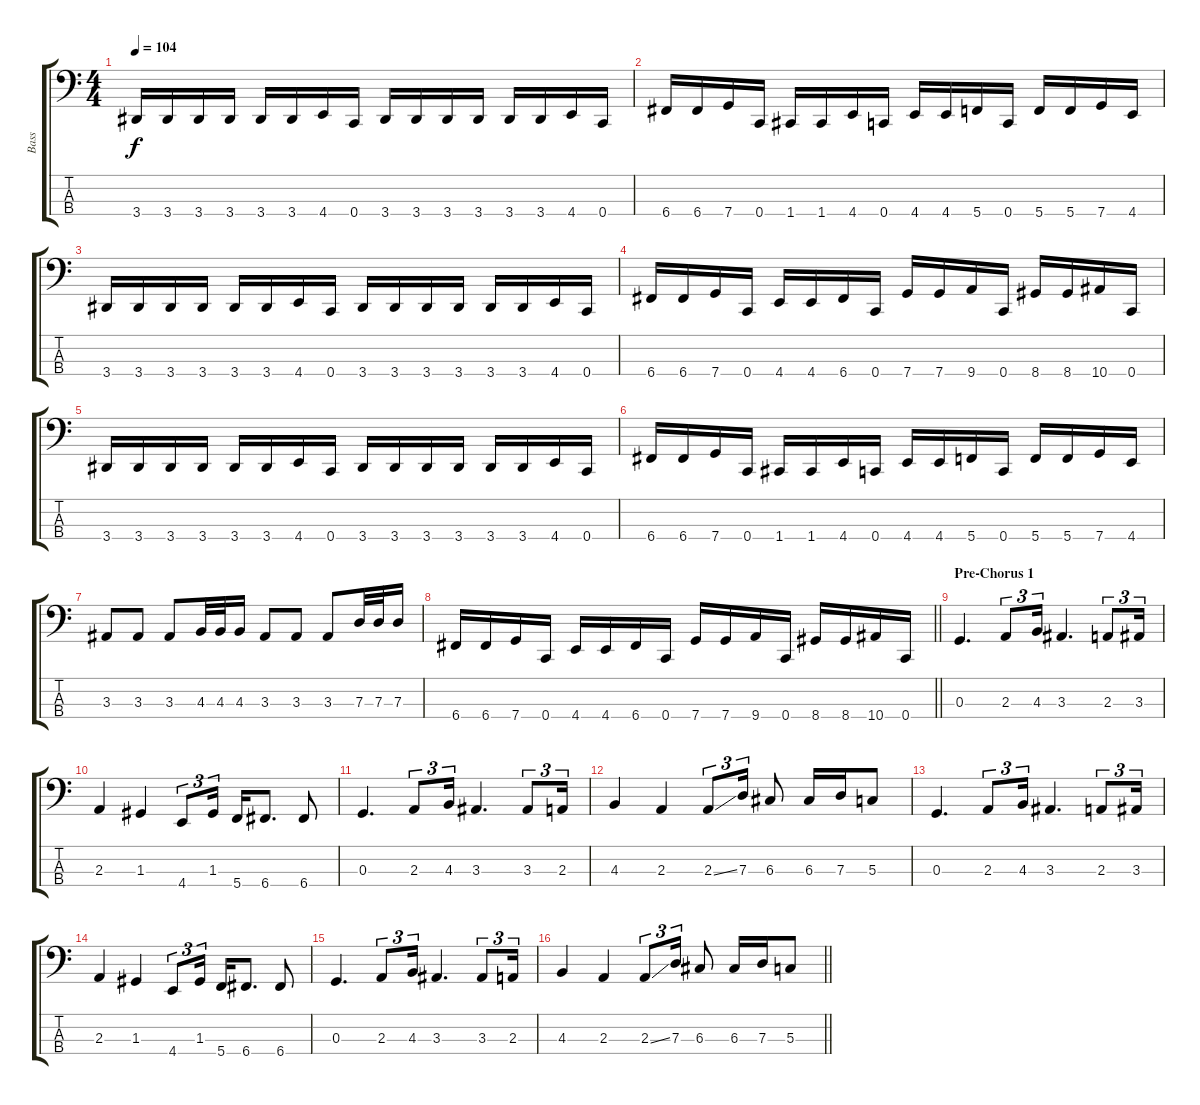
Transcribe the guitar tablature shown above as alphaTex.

\track ("Bass" "Bass") {instrument electricbasspick}
\staff {score tabs}
\tuning (F2 C2 G1 C1) {hide}
\ts (4 4)
\tempo 104
\clef f4
\ks c
3.4.16{dy f} 3.4.16 3.4.16 3.4.16 3.4.16 3.4.16 4.4.16 0.4.16 3.4.16 3.4.16 3.4.16 3.4.16 3.4.16 3.4.16 4.4.16 0.4.16 |
6.4.16 6.4.16 7.4.16 0.4.16 1.4.16 1.4.16 4.4.16 0.4.16 4.4.16 4.4.16 5.4.16 0.4.16 5.4.16 5.4.16 7.4.16 4.4.16 |
3.4.16 3.4.16 3.4.16 3.4.16 3.4.16 3.4.16 4.4.16 0.4.16 3.4.16 3.4.16 3.4.16 3.4.16 3.4.16 3.4.16 4.4.16 0.4.16 |
6.4.16 6.4.16 7.4.16 0.4.16 4.4.16 4.4.16 6.4.16 0.4.16 7.4.16 7.4.16 9.4.16 0.4.16 8.4.16 8.4.16 10.4.16 0.4.16 |
3.4.16 3.4.16 3.4.16 3.4.16 3.4.16 3.4.16 4.4.16 0.4.16 3.4.16 3.4.16 3.4.16 3.4.16 3.4.16 3.4.16 4.4.16 0.4.16 |
6.4.16 6.4.16 7.4.16 0.4.16 1.4.16 1.4.16 4.4.16 0.4.16 4.4.16 4.4.16 5.4.16 0.4.16 5.4.16 5.4.16 7.4.16 4.4.16 |
3.3.8 3.3.8 3.3.8 4.3.32 4.3.32 4.3.16 3.3.8 3.3.8 3.3.8 7.3.32 7.3.32 7.3.16 |
\barLineRight lightlight
6.4.16 6.4.16 7.4.16 0.4.16 4.4.16 4.4.16 6.4.16 0.4.16 7.4.16 7.4.16 9.4.16 0.4.16 8.4.16 8.4.16 10.4.16 0.4.16 |
\section ("" "Pre-Chorus 1")
0.3.4{d} 2.3.8{tu (3 2)} 4.3.16{tu (3 2)} 3.3.4{d} 2.3.8{tu (3 2)} 3.3.16{tu (3 2)} |
2.3.4 1.3.4 4.4.8{tu (3 2)} 1.3.16{tu (3 2) beam splitsecondary} 5.4.16 6.4.8{d} 6.4.8 |
0.3.4{d} 2.3.8{tu (3 2)} 4.3.16{tu (3 2)} 3.3.4{d} 3.3.8{tu (3 2)} 2.3.16{tu (3 2)} |
4.3.4 2.3.4 2.3{ss}.8{tu (3 2)} 7.3.16{tu (3 2)} 6.3.8 6.3.16 7.3.16 5.3.8 |
0.3.4{d} 2.3.8{tu (3 2)} 4.3.16{tu (3 2)} 3.3.4{d} 2.3.8{tu (3 2)} 3.3.16{tu (3 2)} |
2.3.4 1.3.4 4.4.8{tu (3 2)} 1.3.16{tu (3 2) beam splitsecondary} 5.4.16 6.4.8{d} 6.4.8 |
0.3.4{d} 2.3.8{tu (3 2)} 4.3.16{tu (3 2)} 3.3.4{d} 3.3.8{tu (3 2)} 2.3.16{tu (3 2)} |
\barLineRight lightlight
4.3.4 2.3.4 2.3{ss}.8{tu (3 2)} 7.3.16{tu (3 2)} 6.3.8 6.3.16 7.3.16 5.3.8
